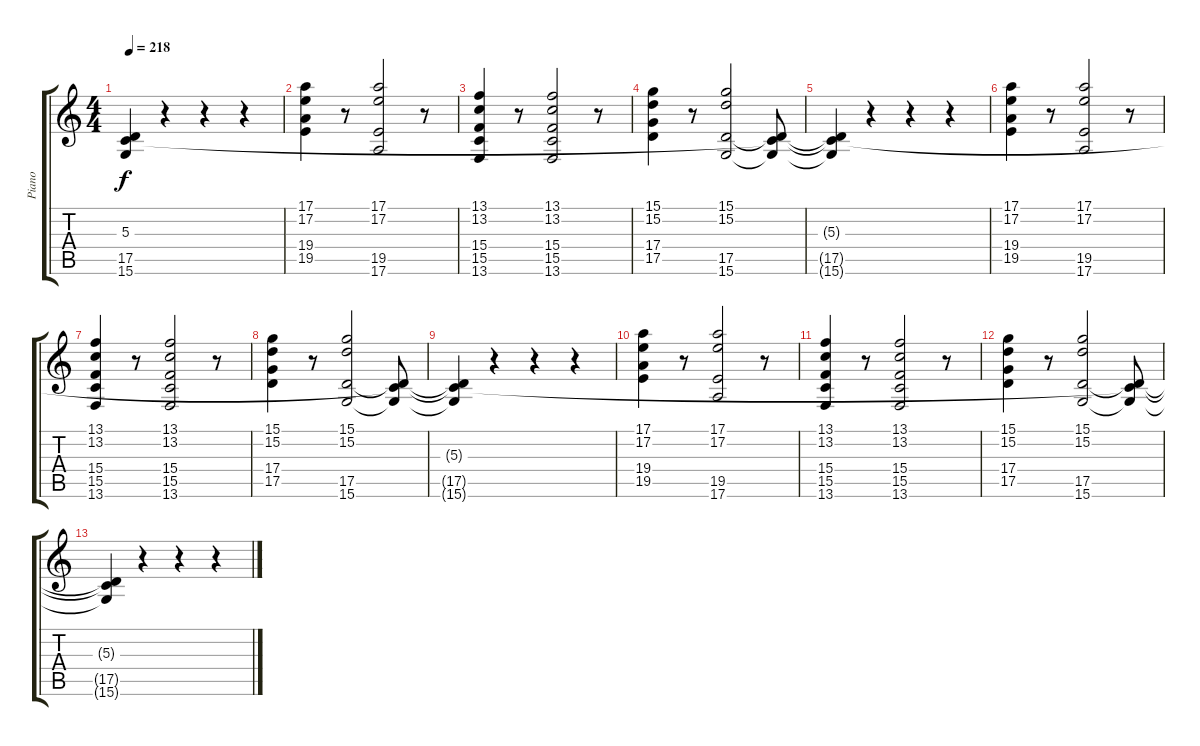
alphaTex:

\track ("Piano" "Piano") {instrument brightacousticpiano}
\staff {score tabs}
\tuning (E4 B3 G3 D3 A2 E2) {hide}
\ts (4 4)
\tempo 218
\clef g2
\ks c
(5.3{t} 17.5{t} 15.6{t}).4{dy f} r.4 r.4 r.4 |
(17.1 17.2 19.4 19.5).4 r.8 (17.1 17.2 19.5 17.6).2 r.8 |
(13.1 13.2 15.4 15.5 13.6).4 r.8 (13.1 13.2 15.4 15.5 13.6).2 r.8 |
(15.1 15.2 17.4 17.5).4 r.8 (15.1 15.2 17.5 15.6).2 (5.3{t} 17.5{t} 15.6{t}).8 |
(5.3{t} 17.5{t} 15.6{t}).4 r.4 r.4 r.4 |
(17.1 17.2 19.4 19.5).4 r.8 (17.1 17.2 19.5 17.6).2 r.8 |
(13.1 13.2 15.4 15.5 13.6).4 r.8 (13.1 13.2 15.4 15.5 13.6).2 r.8 |
(15.1 15.2 17.4 17.5).4 r.8 (15.1 15.2 17.5 15.6).2 (5.3{t} 17.5{t} 15.6{t}).8 |
(5.3{t} 17.5{t} 15.6{t}).4 r.4 r.4 r.4 |
(17.1 17.2 19.4 19.5).4 r.8 (17.1 17.2 19.5 17.6).2 r.8 |
(13.1 13.2 15.4 15.5 13.6).4 r.8 (13.1 13.2 15.4 15.5 13.6).2 r.8 |
(15.1 15.2 17.4 17.5).4 r.8 (15.1 15.2 17.5 15.6).2 (5.3{t} 17.5{t} 15.6{t}).8 |
(5.3{t} 17.5{t} 15.6{t}).4 r.4 r.4 r.4
